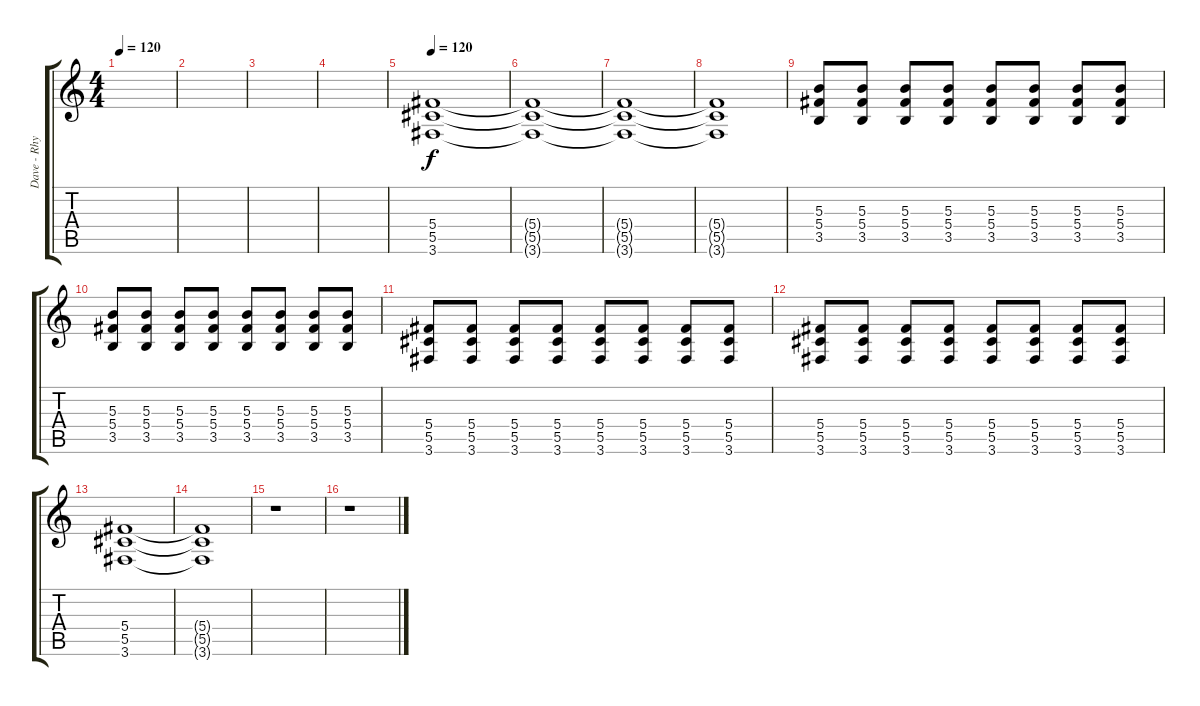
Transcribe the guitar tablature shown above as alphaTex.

\track ("Dave - Rhythm Guitar" "Dave - Rhy") {instrument overdrivenguitar}
\staff {score tabs}
\tuning (Eb4 Bb3 Gb3 Db3 Ab2 Eb2) {hide}
\ts (4 4)
\tempo 120
\clef g2
\ks c
|
|
|
|
\tempo 120
(5.4 5.5 3.6).1 |
(5.4{t} 5.5{t} 3.6{t}).1 |
(5.4{t} 5.5{t} 3.6{t}).1 |
(5.4{t} 5.5{t} 3.6{t}).1 |
(5.3 5.4 3.5).8 (5.3 5.4 3.5).8 (5.3 5.4 3.5).8 (5.3 5.4 3.5).8 (5.3 5.4 3.5).8 (5.3 5.4 3.5).8 (5.3 5.4 3.5).8 (5.3 5.4 3.5).8 |
(5.3 5.4 3.5).8 (5.3 5.4 3.5).8 (5.3 5.4 3.5).8 (5.3 5.4 3.5).8 (5.3 5.4 3.5).8 (5.3 5.4 3.5).8 (5.3 5.4 3.5).8 (5.3 5.4 3.5).8 |
(5.4 5.5 3.6).8 (5.4 5.5 3.6).8 (5.4 5.5 3.6).8 (5.4 5.5 3.6).8 (5.4 5.5 3.6).8 (5.4 5.5 3.6).8 (5.4 5.5 3.6).8 (5.4 5.5 3.6).8 |
(5.4 5.5 3.6).8 (5.4 5.5 3.6).8 (5.4 5.5 3.6).8 (5.4 5.5 3.6).8 (5.4 5.5 3.6).8 (5.4 5.5 3.6).8 (5.4 5.5 3.6).8 (5.4 5.5 3.6).8 |
(5.4 5.5 3.6).1 |
(5.4{t} 5.5{t} 3.6{t}).1 |
r.1 |
r.1
